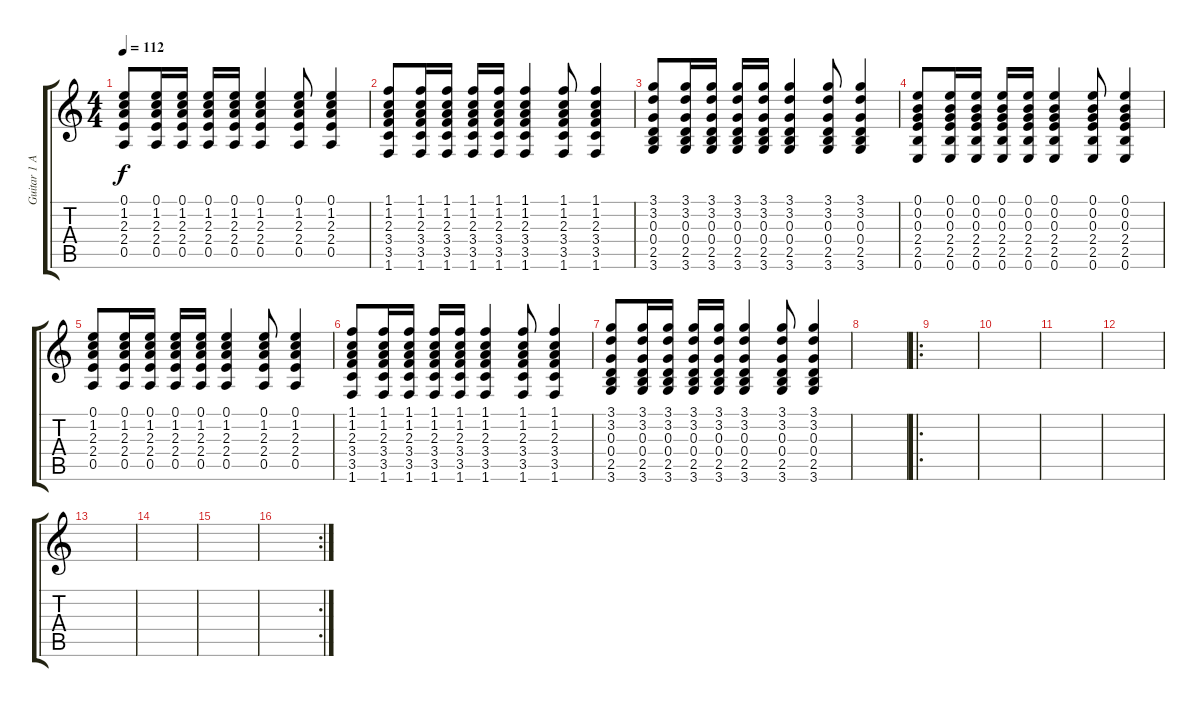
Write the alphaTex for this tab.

\track ("Guitar 1 Acoustic" "Guitar 1 A") {instrument acousticguitarnylon}
\staff {score tabs}
\tuning (E4 B3 G3 D3 A2 E2) {hide}
\ts (4 4)
\tempo 112
\clef g2
\ks c
(0.1 1.2 2.3 2.4 0.5).8{dy f} (0.1 1.2 2.3 2.4 0.5).16 (0.1 1.2 2.3 2.4 0.5).16 (0.1 1.2 2.3 2.4 0.5).16 (0.1 1.2 2.3 2.4 0.5).16 (0.1 1.2 2.3 2.4 0.5).4 (0.1 1.2 2.3 2.4 0.5).8 (0.1 1.2 2.3 2.4 0.5).4 |
(1.1 1.2 2.3 3.4 3.5 1.6).8 (1.1 1.2 2.3 3.4 3.5 1.6).16 (1.1 1.2 2.3 3.4 3.5 1.6).16 (1.1 1.2 2.3 3.4 3.5 1.6).16 (1.1 1.2 2.3 3.4 3.5 1.6).16 (1.1 1.2 2.3 3.4 3.5 1.6).4 (1.1 1.2 2.3 3.4 3.5 1.6).8 (1.1 1.2 2.3 3.4 3.5 1.6).4 |
(3.1 3.2 0.3 0.4 2.5 3.6).8 (3.1 3.2 0.3 0.4 2.5 3.6).16 (3.1 3.2 0.3 0.4 2.5 3.6).16 (3.1 3.2 0.3 0.4 2.5 3.6).16 (3.1 3.2 0.3 0.4 2.5 3.6).16 (3.1 3.2 0.3 0.4 2.5 3.6).4 (3.1 3.2 0.3 0.4 2.5 3.6).8 (3.1 3.2 0.3 0.4 2.5 3.6).4 |
(0.1 0.2 0.3 2.4 2.5 0.6).8 (0.1 0.2 0.3 2.4 2.5 0.6).16 (0.1 0.2 0.3 2.4 2.5 0.6).16 (0.1 0.2 0.3 2.4 2.5 0.6).16 (0.1 0.2 0.3 2.4 2.5 0.6).16 (0.1 0.2 0.3 2.4 2.5 0.6).4 (0.1 0.2 0.3 2.4 2.5 0.6).8 (0.1 0.2 0.3 2.4 2.5 0.6).4 |
(0.1 1.2 2.3 2.4 0.5).8 (0.1 1.2 2.3 2.4 0.5).16 (0.1 1.2 2.3 2.4 0.5).16 (0.1 1.2 2.3 2.4 0.5).16 (0.1 1.2 2.3 2.4 0.5).16 (0.1 1.2 2.3 2.4 0.5).4 (0.1 1.2 2.3 2.4 0.5).8 (0.1 1.2 2.3 2.4 0.5).4 |
(1.1 1.2 2.3 3.4 3.5 1.6).8 (1.1 1.2 2.3 3.4 3.5 1.6).16 (1.1 1.2 2.3 3.4 3.5 1.6).16 (1.1 1.2 2.3 3.4 3.5 1.6).16 (1.1 1.2 2.3 3.4 3.5 1.6).16 (1.1 1.2 2.3 3.4 3.5 1.6).4 (1.1 1.2 2.3 3.4 3.5 1.6).8 (1.1 1.2 2.3 3.4 3.5 1.6).4 |
(3.1 3.2 0.3 0.4 2.5 3.6).8 (3.1 3.2 0.3 0.4 2.5 3.6).16 (3.1 3.2 0.3 0.4 2.5 3.6).16 (3.1 3.2 0.3 0.4 2.5 3.6).16 (3.1 3.2 0.3 0.4 2.5 3.6).16 (3.1 3.2 0.3 0.4 2.5 3.6).4 (3.1 3.2 0.3 0.4 2.5 3.6).8 (3.1 3.2 0.3 0.4 2.5 3.6).4 |
|
\ro
|
|
|
|
|
|
|
\rc 2
